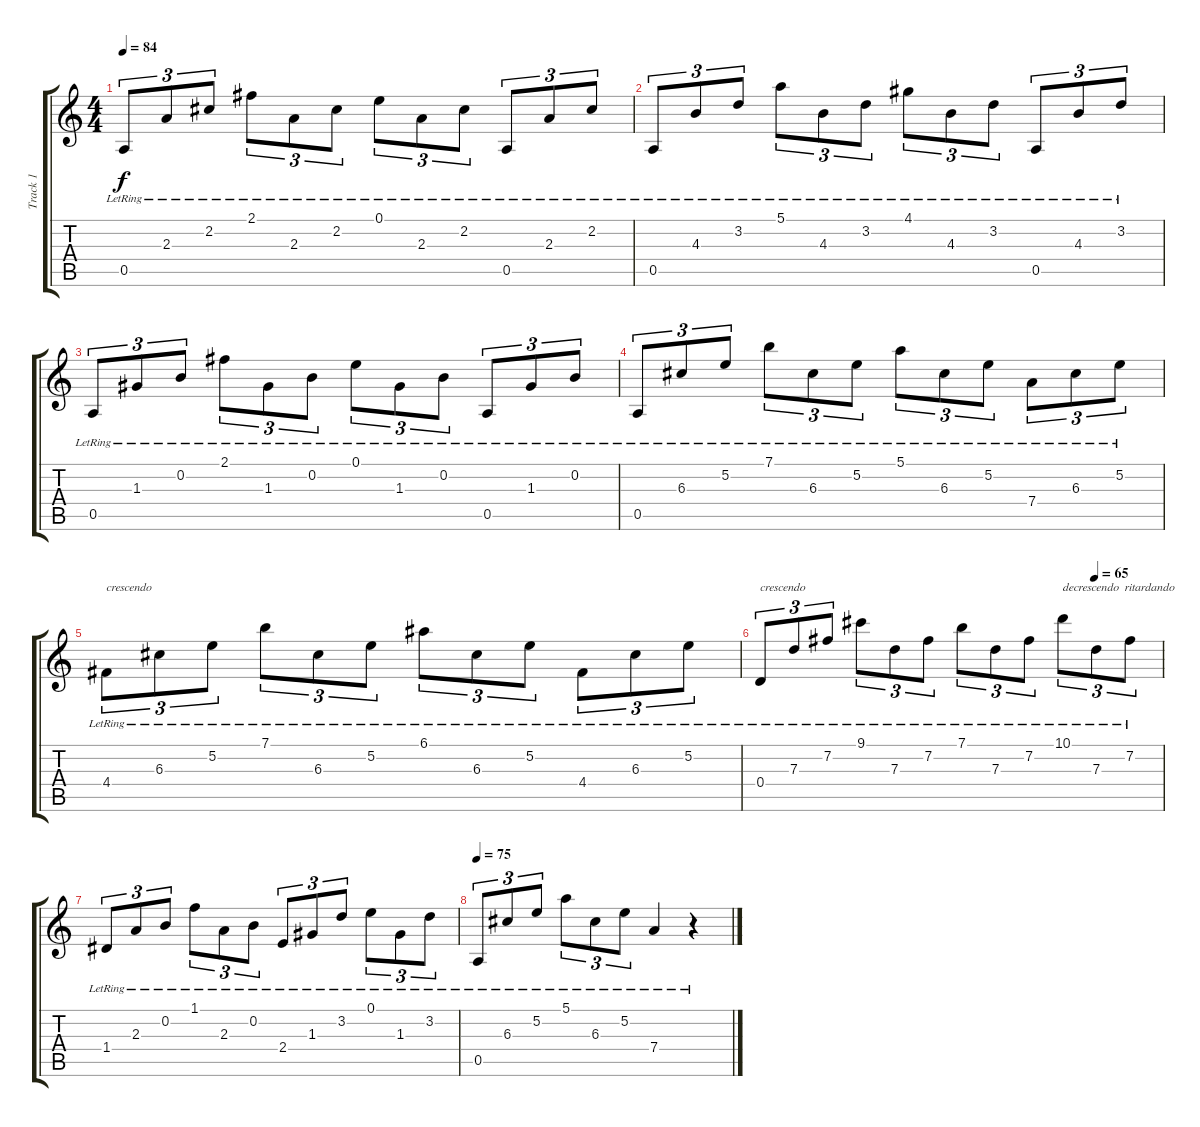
\track ("Track 1" "Track 1") {instrument acousticguitarnylon}
\staff {score tabs}
\tuning (E4 B3 G3 D3 A2 E2) {hide}
\ts (4 4)
\tempo 84
\clef g2
\ks c
0.5{lr}.8{tu (3 2) dy f} 2.3{lr}.8{tu (3 2)} 2.2{lr}.8{tu (3 2)} 2.1{lr}.8{tu (3 2)} 2.3{lr}.8{tu (3 2)} 2.2{lr}.8{tu (3 2)} 0.1{lr}.8{tu (3 2)} 2.3{lr}.8{tu (3 2)} 2.2{lr}.8{tu (3 2)} 0.5{lr}.8{tu (3 2)} 2.3{lr}.8{tu (3 2)} 2.2{lr}.8{tu (3 2)} |
0.5{lr}.8{tu (3 2)} 4.3{lr}.8{tu (3 2)} 3.2{lr}.8{tu (3 2)} 5.1{lr}.8{tu (3 2)} 4.3{lr}.8{tu (3 2)} 3.2{lr}.8{tu (3 2)} 4.1{lr}.8{tu (3 2)} 4.3{lr}.8{tu (3 2)} 3.2{lr}.8{tu (3 2)} 0.5{lr}.8{tu (3 2)} 4.3{lr}.8{tu (3 2)} 3.2{lr}.8{tu (3 2)} |
0.5{lr}.8{tu (3 2)} 1.3{lr}.8{tu (3 2)} 0.2{lr}.8{tu (3 2)} 2.1{lr}.8{tu (3 2)} 1.3{lr}.8{tu (3 2)} 0.2{lr}.8{tu (3 2)} 0.1{lr}.8{tu (3 2)} 1.3{lr}.8{tu (3 2)} 0.2{lr}.8{tu (3 2)} 0.5{lr}.8{tu (3 2)} 1.3{lr}.8{tu (3 2)} 0.2{lr}.8{tu (3 2)} |
0.5{lr}.8{tu (3 2)} 6.3{lr}.8{tu (3 2)} 5.2{lr}.8{tu (3 2)} 7.1{lr}.8{tu (3 2)} 6.3{lr}.8{tu (3 2)} 5.2{lr}.8{tu (3 2)} 5.1{lr}.8{tu (3 2)} 6.3{lr}.8{tu (3 2)} 5.2{lr}.8{tu (3 2)} 7.4{lr}.8{tu (3 2)} 6.3{lr}.8{tu (3 2)} 5.2{lr}.8{tu (3 2)} |
4.4{lr}.8{tu (3 2) txt "crescendo" volume 16} 6.3{lr}.8{tu (3 2)} 5.2{lr}.8{tu (3 2)} 7.1{lr}.8{tu (3 2)} 6.3{lr}.8{tu (3 2)} 5.2{lr}.8{tu (3 2)} 6.1{lr}.8{tu (3 2)} 6.3{lr}.8{tu (3 2)} 5.2{lr}.8{tu (3 2)} 4.4{lr}.8{tu (3 2)} 6.3{lr}.8{tu (3 2)} 5.2{lr}.8{tu (3 2)} |
\tempo (65 0.8333333333333334)
0.4{lr}.8{tu (3 2) txt "crescendo" volume 10} 7.3{lr}.8{tu (3 2) volume 16} 7.2{lr}.8{tu (3 2)} 9.1{lr}.8{tu (3 2)} 7.3{lr}.8{tu (3 2)} 7.2{lr}.8{tu (3 2)} 7.1{lr}.8{tu (3 2)} 7.3{lr}.8{tu (3 2)} 7.2{lr}.8{tu (3 2)} 10.1{lr}.8{tu (3 2) txt "decrescendo  ritardando"} 7.3{lr}.8{tu (3 2) volume 10} 7.2{lr}.8{tu (3 2)} |
1.4{lr}.8{tu (3 2)} 2.3{lr}.8{tu (3 2)} 0.2{lr}.8{tu (3 2)} 1.1{lr}.8{tu (3 2)} 2.3{lr}.8{tu (3 2)} 0.2{lr}.8{tu (3 2)} 2.4{lr}.8{tu (3 2)} 1.3{lr}.8{tu (3 2)} 3.2{lr}.8{tu (3 2)} 0.1{lr}.8{tu (3 2)} 1.3{lr}.8{tu (3 2)} 3.2{lr}.8{tu (3 2)} |
\tempo 75
0.5{lr}.8{tu (3 2)} 6.3{lr}.8{tu (3 2)} 5.2{lr}.8{tu (3 2)} 5.1{lr}.8{tu (3 2)} 6.3{lr}.8{tu (3 2)} 5.2{lr}.8{tu (3 2)} 7.4{lr}.4 r.4
